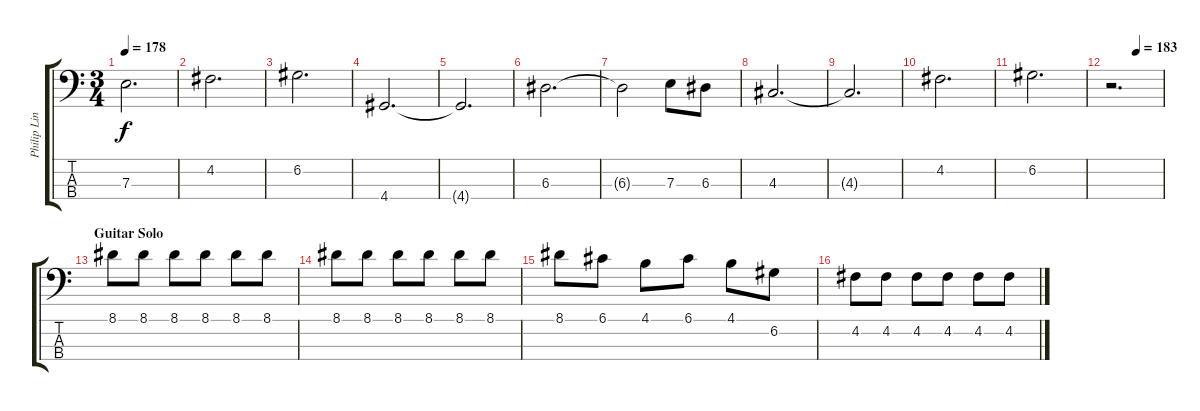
\track ("Philip Linnot" "Philip Lin") {instrument electricbasspick}
\staff {score tabs}
\tuning (G2 D2 A1 E1) {hide}
\ts (3 4)
\tempo 178
\clef f4
\ks c
7.3{t}.2{d dy f} |
4.2.2{d} |
6.2.2{d} |
4.4.2{d} |
4.4{t}.2{d} |
6.3.2{d} |
6.3{t}.2 7.3.8 6.3.8 |
4.3.2{d} |
4.3{t}.2{d} |
4.2.2{d} |
6.2.2{d} |
\tempo (183 0.5)
r.2{d} |
\section ("" "Guitar Solo")
8.1.8 8.1.8 8.1.8 8.1.8 8.1.8 8.1.8 |
8.1.8 8.1.8 8.1.8 8.1.8 8.1.8 8.1.8 |
8.1.8 6.1.8 4.1.8 6.1.8 4.1.8 6.2.8 |
4.2.8 4.2.8 4.2.8 4.2.8 4.2.8 4.2.8
